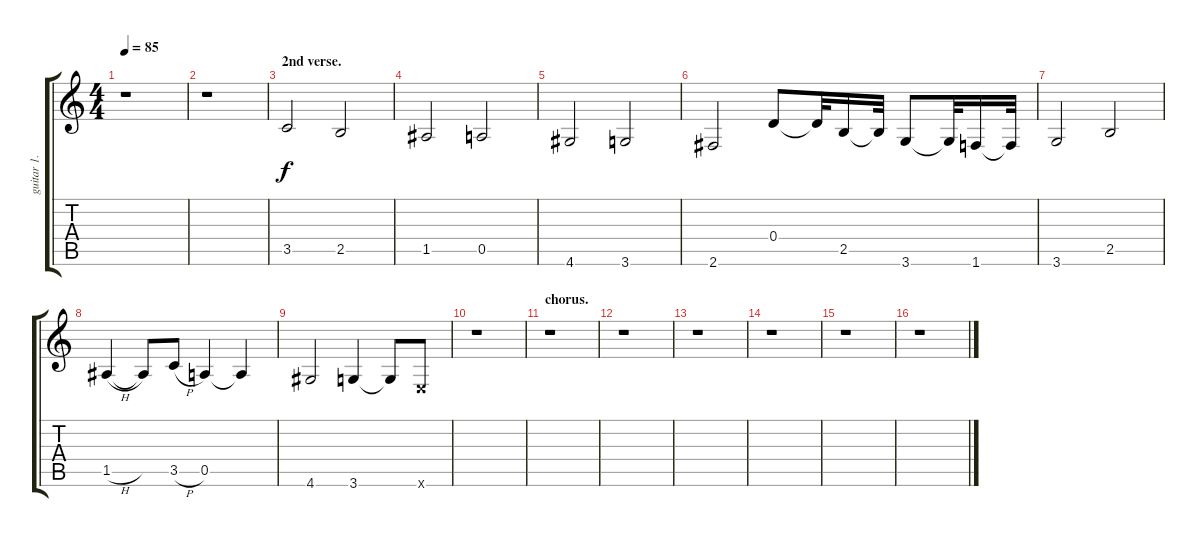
\track ("guitar 1." "guitar 1.") {instrument distortionguitar}
\staff {score tabs}
\tuning (E4 B3 G3 D3 A2 E2) {hide}
\ts (4 4)
\tempo 85
\clef g2
\ks c
r.1{dy f} |
r.1 |
\section ("" "2nd verse.")
3.5.2 2.5.2 |
1.5.2 0.5.2 |
4.6.2 3.6.2 |
2.6.2 0.4.8 0.4{t}.32 2.5.16 2.5{t}.32 3.6.8 3.6{t}.32 1.6.16 1.6{t}.32 |
3.6.2 2.5.2 |
1.5{h}.4 1.5{t}.8 3.5{h}.8 0.5.4 0.5{t}.4 |
4.6.2 3.6.4 3.6{t}.8 0.6{x}.8 |
r.1 |
\section ("" "chorus.")
r.1 |
r.1 |
r.1 |
r.1 |
r.1 |
r.1
